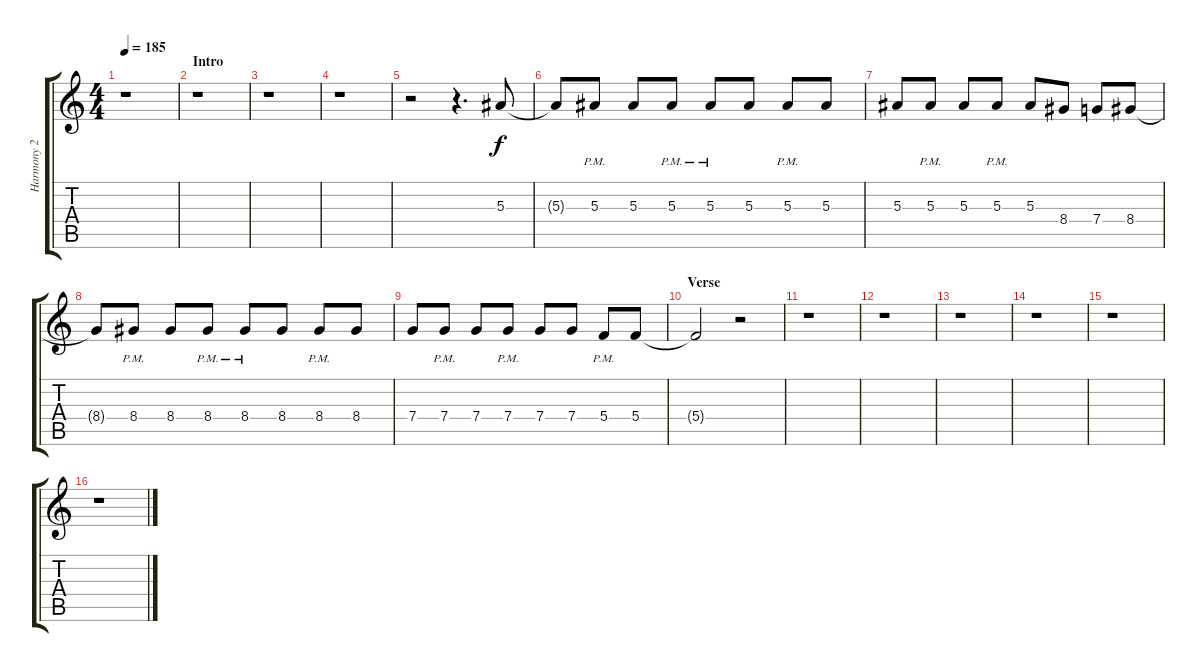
\track ("Harmony 2" "Harmony 2") {instrument overdrivenguitar}
\staff {score tabs}
\tuning (D4 A3 F3 C3 G2 C2) {hide}
\ts (4 4)
\tempo 185
\clef g2
\ks aminor
r.1{dy f instrument overdrivenguitar} |
\section ("" "Intro")
r.1 |
r.1 |
r.1 |
r.2 r.4{d} 5.3.8 |
5.3{t}.8 5.3{pm}.8 5.3.8 5.3{pm}.8 5.3{pm}.8 5.3.8 5.3{pm}.8 5.3.8 |
5.3.8 5.3{pm}.8 5.3.8 5.3{pm}.8 5.3.8 8.4.8 7.4.8 8.4.8 |
8.4{t}.8 8.4{pm}.8 8.4.8 8.4{pm}.8 8.4{pm}.8 8.4.8 8.4{pm}.8 8.4.8 |
7.4.8 7.4{pm}.8 7.4.8 7.4{pm}.8 7.4.8 7.4.8 5.4{pm}.8 5.4.8 |
\section ("" "Verse")
5.4{t}.2 r.2 |
r.1 |
r.1 |
r.1 |
r.1 |
r.1 |
r.1
